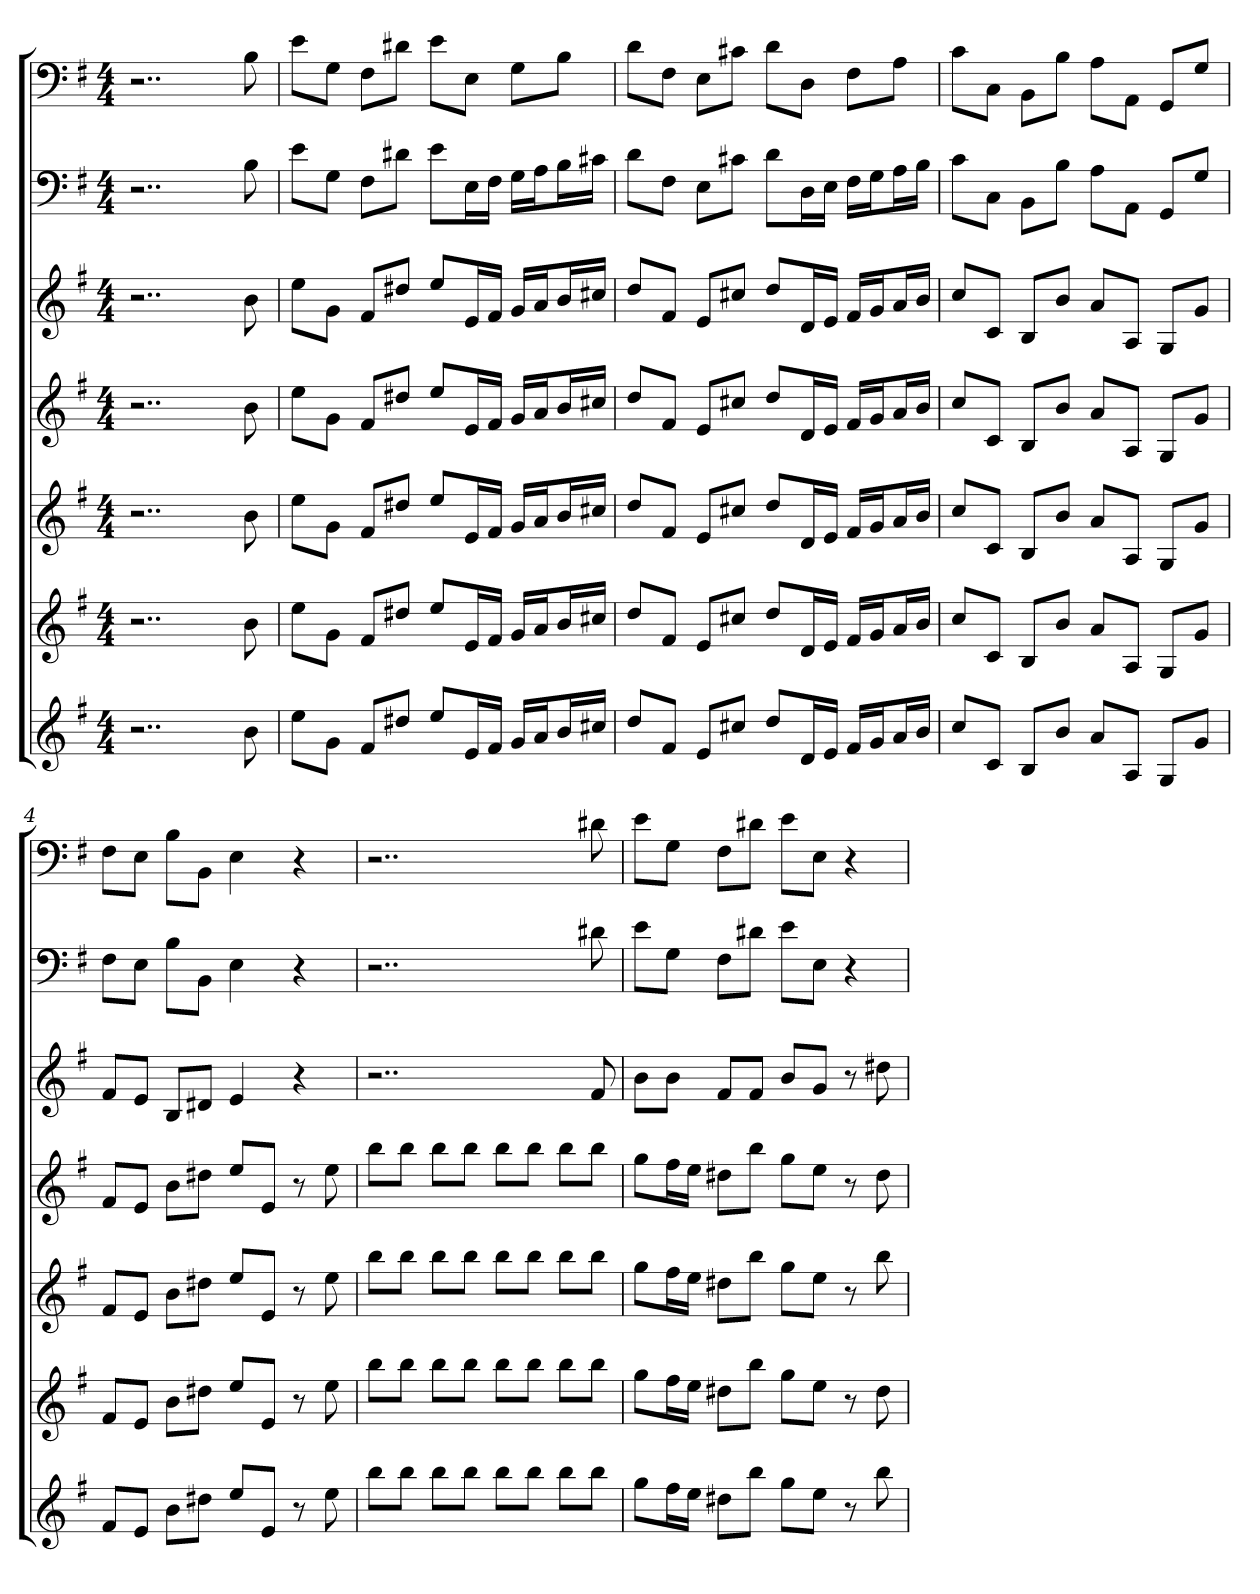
**kern	**kern	**kern	**kern	**kern	**kern	**kern
*part7	*part6	*part5	*part4	*part3	*part2	*part1
*staff7	*staff6	*staff5	*staff4	*staff3	*staff2	*staff1
*k[f#]	*k[f#]	*k[f#]	*k[f#]	*k[f#]	*k[f#]	*k[f#]
*e:	*e:	*e:	*e:	*e:	*e:	*e:
*M4/4	*M4/4	*M4/4	*M4/4	*M4/4	*M4/4	*M4/4
=	=	=	=	=	=	=
2..r	2..r	2..r	2..r	2..r	2..r	2..r
8b	8b	8b	8b	8b	8B	8B
=1	=1	=1	=1	=1	=1	=1
8eeL	8eeL	8eeL	8eeL	8eeL	8eL	8eL
8gJ	8gJ	8gJ	8gJ	8gJ	8GJ	8GJ
8f#L	8f#L	8f#L	8f#L	8f#L	8F#L	8F#L
8dd#XJ	8dd#XJ	8dd#XJ	8dd#XJ	8dd#XJ	8d#XJ	8d#XJ
8eeL	8eeL	8eeL	8eeL	8eeL	8eL	8eL
16eL	16eL	16eL	16eL	16eL	16EL	8EJ
16f#JJ	16f#JJ	16f#JJ	16f#JJ	16f#JJ	16F#JJ	.
16gLL	16gLL	16gLL	16gLL	16gLL	16GLL	8GL
16aJ	16aJ	16aJ	16aJ	16aJ	16AJ	.
16bL	16bL	16bL	16bL	16bL	16BL	8BJ
16cc#XJJ	16cc#XJJ	16cc#XJJ	16cc#XJJ	16cc#XJJ	16c#XJJ	.
=2	=2	=2	=2	=2	=2	=2
8ddL	8ddL	8ddL	8ddL	8ddL	8dL	8dL
8f#J	8f#J	8f#J	8f#J	8f#J	8F#J	8F#J
8eL	8eL	8eL	8eL	8eL	8EL	8EL
8cc#XJ	8cc#XJ	8cc#XJ	8cc#XJ	8cc#XJ	8c#XJ	8c#XJ
8ddL	8ddL	8ddL	8ddL	8ddL	8dL	8dL
16dL	16dL	16dL	16dL	16dL	16DL	8DJ
16eJJ	16eJJ	16eJJ	16eJJ	16eJJ	16EJJ	.
16f#LL	16f#LL	16f#LL	16f#LL	16f#LL	16F#LL	8F#L
16gJ	16gJ	16gJ	16gJ	16gJ	16GJ	.
16aL	16aL	16aL	16aL	16aL	16AL	8AJ
16bJJ	16bJJ	16bJJ	16bJJ	16bJJ	16BJJ	.
=3	=3	=3	=3	=3	=3	=3
8ccL	8ccL	8ccL	8ccL	8ccL	8cL	8cL
8cJ	8cJ	8cJ	8cJ	8cJ	8CJ	8CJ
8BL	8BL	8BL	8BL	8BL	8BBL	8BBL
8bJ	8bJ	8bJ	8bJ	8bJ	8BJ	8BJ
8aL	8aL	8aL	8aL	8aL	8AL	8AL
8AJ	8AJ	8AJ	8AJ	8AJ	8AAJ	8AAJ
8GL	8GL	8GL	8GL	8GL	8GGL	8GGL
8gJ	8gJ	8gJ	8gJ	8gJ	8GJ	8GJ
=4	=4	=4	=4	=4	=4	=4
8f#L	8f#L	8f#L	8f#L	8f#L	8F#L	8F#L
8eJ	8eJ	8eJ	8eJ	8eJ	8EJ	8EJ
8bL	8bL	8bL	8bL	8BL	8BL	8BL
8dd#XJ	8dd#XJ	8dd#XJ	8dd#XJ	8d#XJ	8BBJ	8BBJ
8eeL	8eeL	8eeL	8eeL	4e	4E	4E
8eJ	8eJ	8eJ	8eJ	.	.	.
8r	8r	8r	8r	4r	4r	4r
8ee	8ee	8ee	8ee	.	.	.
=5	=5	=5	=5	=5	=5	=5
8bbL	8bbL	8bbL	8bbL	2..r	2..r	2..r
8bbJ	8bbJ	8bbJ	8bbJ	.	.	.
8bbL	8bbL	8bbL	8bbL	.	.	.
8bbJ	8bbJ	8bbJ	8bbJ	.	.	.
8bbL	8bbL	8bbL	8bbL	.	.	.
8bbJ	8bbJ	8bbJ	8bbJ	.	.	.
8bbL	8bbL	8bbL	8bbL	.	.	.
8bbJ	8bbJ	8bbJ	8bbJ	8f#	8d#X	8d#X
=6	=6	=6	=6	=6	=6	=6
8ggL	8ggL	8ggL	8ggL	8bL	8eL	8eL
16ff#L	16ff#L	16ff#L	16ff#L	8bJ	8GJ	8GJ
16eeJJ	16eeJJ	16eeJJ	16eeJJ	.	.	.
8dd#XL	8dd#XL	8dd#XL	8dd#XL	8f#L	8F#L	8F#L
8bbJ	8bbJ	8bbJ	8bbJ	8f#J	8d#XJ	8d#XJ
8ggL	8ggL	8ggL	8ggL	8bL	8eL	8eL
8eeJ	8eeJ	8eeJ	8eeJ	8gJ	8EJ	8EJ
8r	8r	8r	8r	8r	4r	4r
8bb	8dd#	8bb	8dd#	8dd#X	.	.
=	=	=	=	=	=	=
*-	*-	*-	*-	*-	*-	*-
